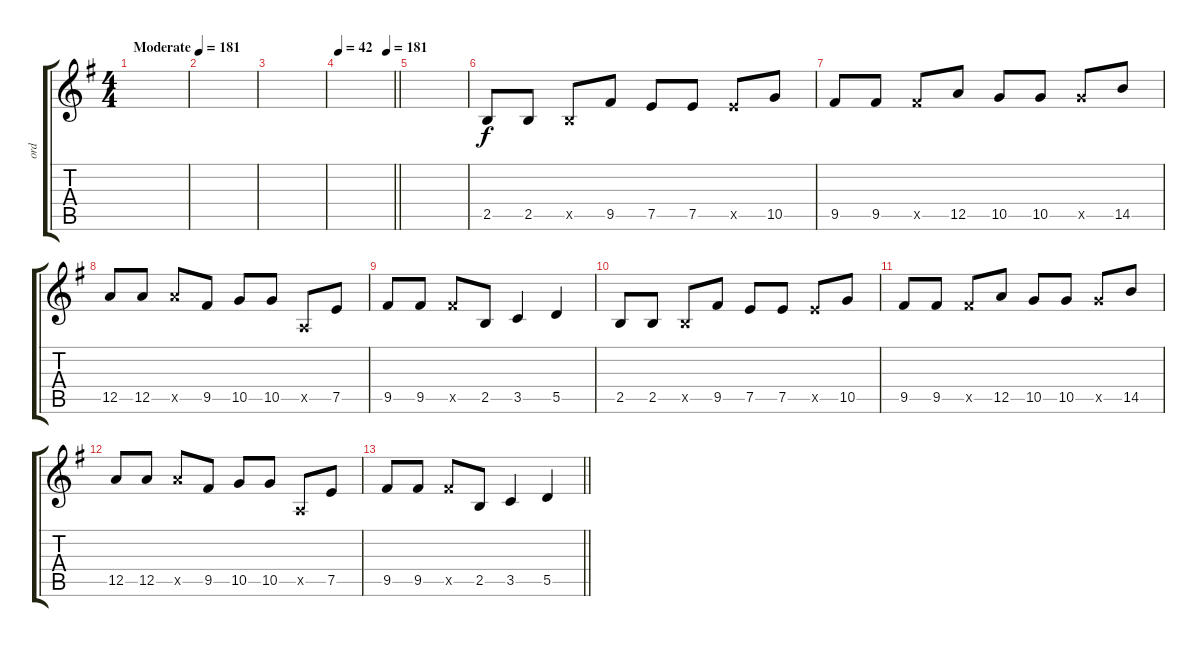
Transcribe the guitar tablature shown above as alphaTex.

\track ("ord" "ord") {instrument distortionguitar}
\staff {score tabs}
\tuning (E4 B3 G3 D3 A2 E2) {hide}
\ts (4 4)
\tempo (181 "Moderate")
\tempo 88
\tempo (181 "Moderate")
\clef g2
\ks eminor
|
|
|
\tempo 42
\tempo (181 0.875)
\barLineRight lightlight
|
|
2.5.8 2.5.8 2.5{x}.8 9.5.8 7.5.8 7.5.8 7.5{x}.8 10.5.8 |
9.5.8 9.5.8 9.5{x}.8 12.5.8 10.5.8 10.5.8 10.5{x}.8 14.5.8 |
12.5.8 12.5.8 12.5{x}.8 9.5.8 10.5.8 10.5.8 0.5{x}.8 7.5.8 |
9.5.8 9.5.8 9.5{x}.8 2.5.8 3.5.4 5.5.4 |
2.5.8 2.5.8 2.5{x}.8 9.5.8 7.5.8 7.5.8 7.5{x}.8 10.5.8 |
9.5.8 9.5.8 9.5{x}.8 12.5.8 10.5.8 10.5.8 10.5{x}.8 14.5.8 |
12.5.8 12.5.8 12.5{x}.8 9.5.8 10.5.8 10.5.8 0.5{x}.8 7.5.8 |
\barLineRight lightlight
9.5.8 9.5.8 9.5{x}.8 2.5.8 3.5.4 5.5.4
